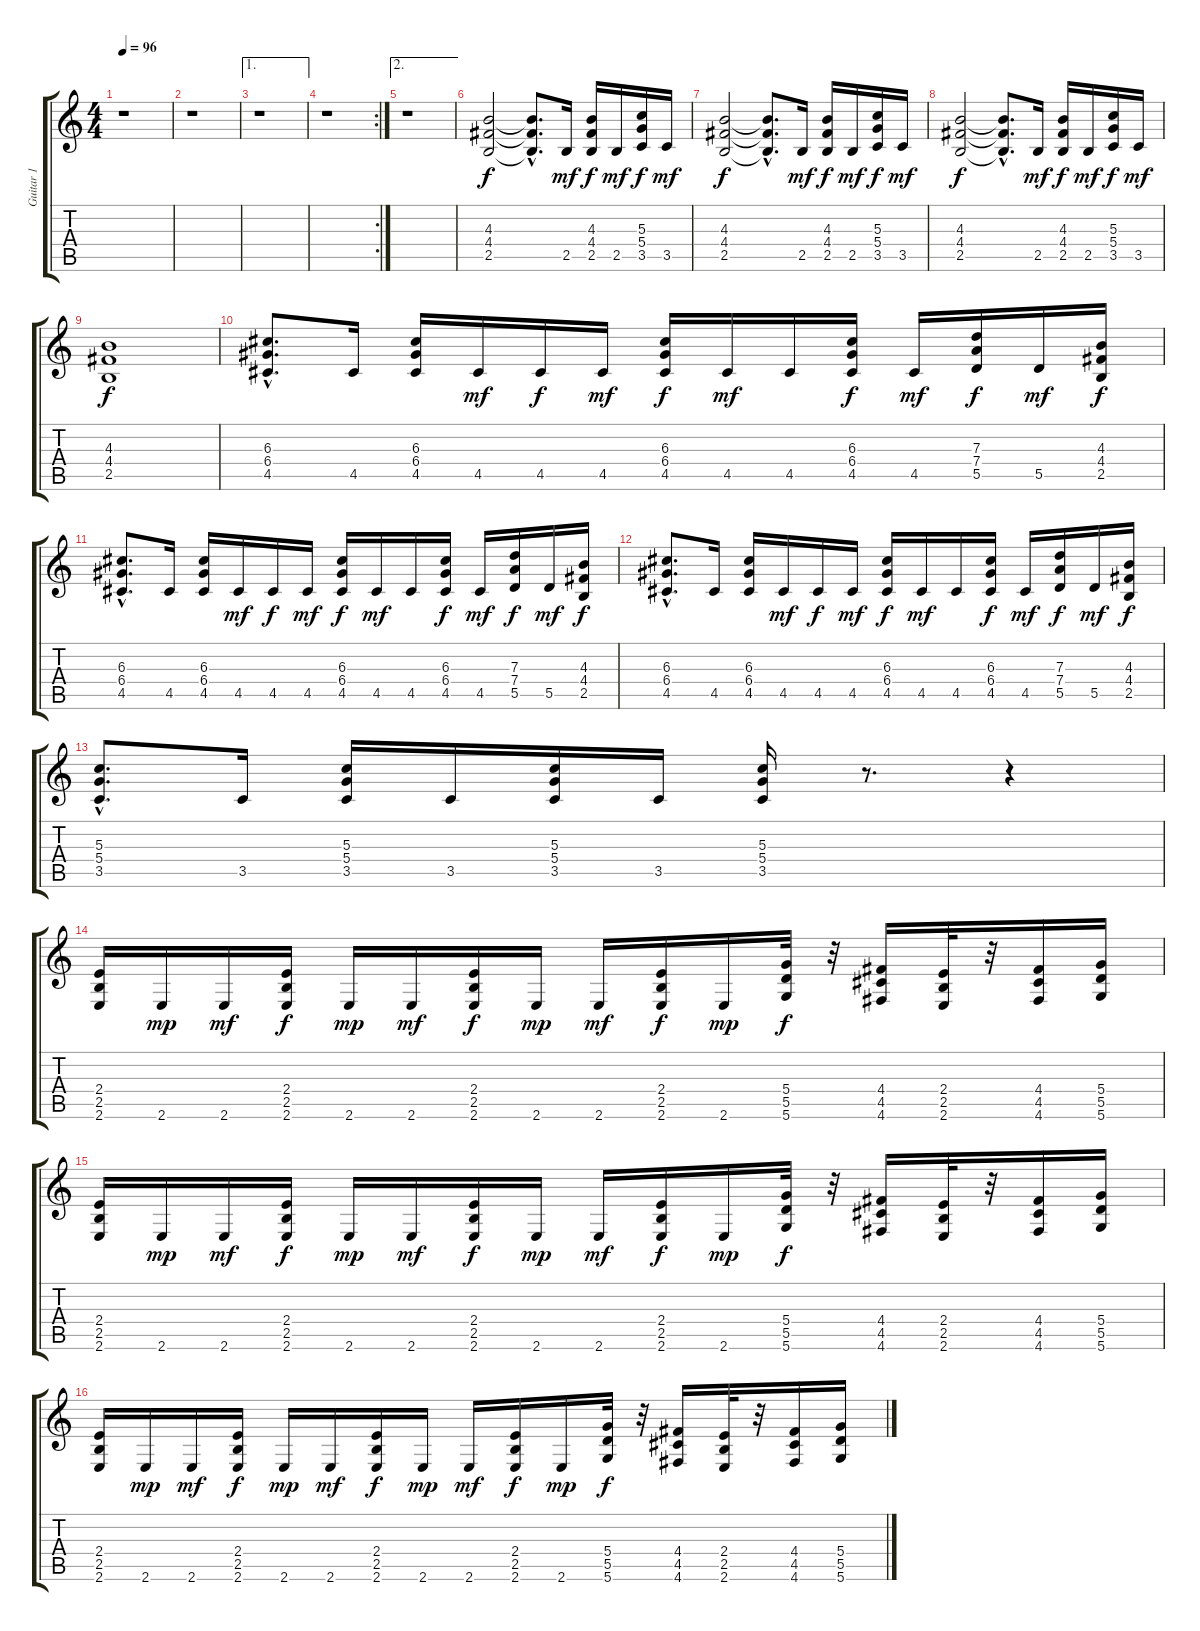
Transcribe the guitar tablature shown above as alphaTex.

\track ("Guitar 1" "Guitar 1") {instrument distortionguitar}
\staff {score tabs}
\tuning (E4 B3 G3 D3 A2 D2) {hide}
\ts (4 4)
\tempo 96
\clef g2
\ks c
r.1{dy mf} |
r.1 |
\ae 1
r.1 |
\rc 2
r.1 |
\ae 2
r.1 |
(4.3 4.4 2.5).2{dy f} (4.3{hac t} 4.4{hac t} 2.5{hac t}).8{d} 2.5.16{dy mf} (4.3 4.4 2.5).16{dy f} 2.5.16{dy mf} (5.3 5.4 3.5).16{dy f} 3.5.16{dy mf} |
(4.3 4.4 2.5).2{dy f} (4.3{hac t} 4.4{hac t} 2.5{hac t}).8{d} 2.5.16{dy mf} (4.3 4.4 2.5).16{dy f} 2.5.16{dy mf} (5.3 5.4 3.5).16{dy f} 3.5.16{dy mf} |
(4.3 4.4 2.5).2{dy f} (4.3{hac t} 4.4{hac t} 2.5{hac t}).8{d} 2.5.16{dy mf} (4.3 4.4 2.5).16{dy f} 2.5.16{dy mf} (5.3 5.4 3.5).16{dy f} 3.5.16{dy mf} |
(4.3 4.4 2.5).1{dy f} |
(6.3{hac} 6.4{hac} 4.5{hac}).8{d} 4.5.16 (6.3 6.4 4.5).16 4.5.16{dy mf} 4.5.16{dy f} 4.5.16{dy mf} (6.3 6.4 4.5).16{dy f} 4.5.16{dy mf} 4.5.16 (6.3 6.4 4.5).16{dy f} 4.5.16{dy mf} (7.3 7.4 5.5).16{dy f} 5.5.16{dy mf} (4.3 4.4 2.5).16{dy f} |
(6.3{hac} 6.4{hac} 4.5{hac}).8{d} 4.5.16 (6.3 6.4 4.5).16 4.5.16{dy mf} 4.5.16{dy f} 4.5.16{dy mf} (6.3 6.4 4.5).16{dy f} 4.5.16{dy mf} 4.5.16 (6.3 6.4 4.5).16{dy f} 4.5.16{dy mf} (7.3 7.4 5.5).16{dy f} 5.5.16{dy mf} (4.3 4.4 2.5).16{dy f} |
(6.3{hac} 6.4{hac} 4.5{hac}).8{d} 4.5.16 (6.3 6.4 4.5).16 4.5.16{dy mf} 4.5.16{dy f} 4.5.16{dy mf} (6.3 6.4 4.5).16{dy f} 4.5.16{dy mf} 4.5.16 (6.3 6.4 4.5).16{dy f} 4.5.16{dy mf} (7.3 7.4 5.5).16{dy f} 5.5.16{dy mf} (4.3 4.4 2.5).16{dy f} |
(5.3{hac} 5.4{hac} 3.5{hac}).8{d} 3.5.16 (5.3 5.4 3.5).16 3.5.16 (5.3 5.4 3.5).16 3.5.16 (5.3 5.4 3.5).16 r.8{d} r.4 |
(2.4 2.5 2.6).16 2.6.16{dy mp} 2.6.16{dy mf} (2.4 2.5 2.6).16{dy f} 2.6.16{dy mp} 2.6.16{dy mf} (2.4 2.5 2.6).16{dy f} 2.6.16{dy mp} 2.6.16{dy mf} (2.4 2.5 2.6).16{dy f} 2.6.16{dy mp} (5.4 5.5 5.6).32{dy f} r.32 (4.4 4.5 4.6).16 (2.4 2.5 2.6).32 r.32 (4.4 4.5 4.6).16 (5.4 5.5 5.6).16 |
(2.4 2.5 2.6).16 2.6.16{dy mp} 2.6.16{dy mf} (2.4 2.5 2.6).16{dy f} 2.6.16{dy mp} 2.6.16{dy mf} (2.4 2.5 2.6).16{dy f} 2.6.16{dy mp} 2.6.16{dy mf} (2.4 2.5 2.6).16{dy f} 2.6.16{dy mp} (5.4 5.5 5.6).32{dy f} r.32 (4.4 4.5 4.6).16 (2.4 2.5 2.6).32 r.32 (4.4 4.5 4.6).16 (5.4 5.5 5.6).16 |
(2.4 2.5 2.6).16 2.6.16{dy mp} 2.6.16{dy mf} (2.4 2.5 2.6).16{dy f} 2.6.16{dy mp} 2.6.16{dy mf} (2.4 2.5 2.6).16{dy f} 2.6.16{dy mp} 2.6.16{dy mf} (2.4 2.5 2.6).16{dy f} 2.6.16{dy mp} (5.4 5.5 5.6).32{dy f} r.32 (4.4 4.5 4.6).16 (2.4 2.5 2.6).32 r.32 (4.4 4.5 4.6).16 (5.4 5.5 5.6).16
